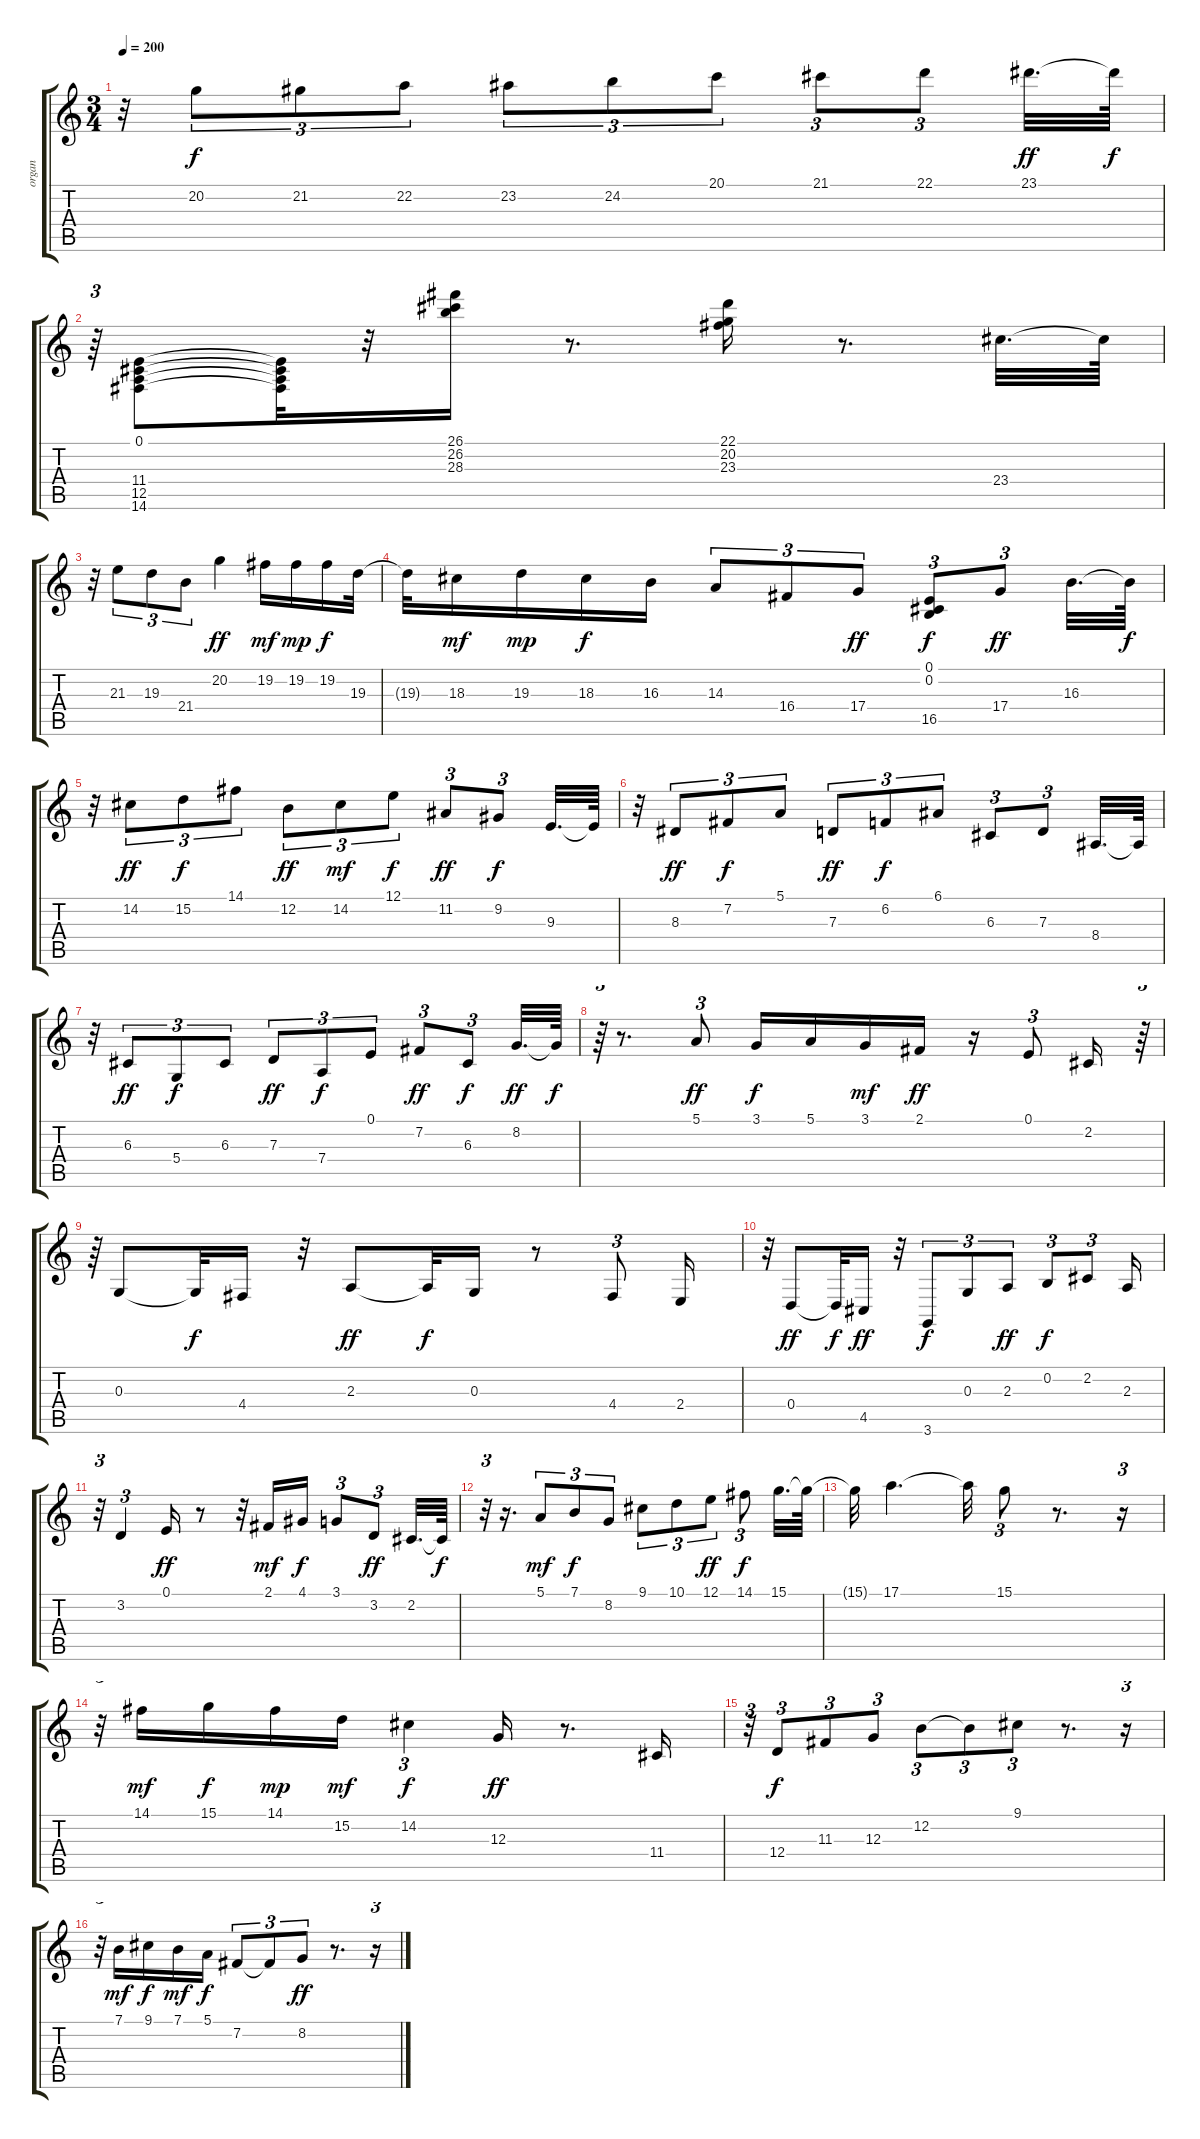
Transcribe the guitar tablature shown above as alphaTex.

\track ("organ" "organ") {instrument rockorgan}
\staff {score tabs}
\tuning (E4 B3 G3 D3 A2 E2) {hide}
\ts (3 4)
\tempo 200
\clef g2
\ks c
r.32{dy f} 20.2.8{tu (3 2)} 21.2.8{tu (3 2)} 22.2.8{tu (3 2)} 23.2.8{tu (3 2)} 24.2.8{tu (3 2)} 20.1.8{tu (3 2)} 21.1.8{tu (3 2)} 22.1.8{tu (3 2)} 23.1.32{d dy ff} 23.1{t}.64{dy f} |
r.64{tu (3 2)} (0.1 11.4 12.5 14.6).8 (0.1{t} 11.4{t} 12.5{t} 14.6{t}).32 r.32 (26.1 26.2 28.3).16 r.8{d} (22.1 20.2 23.3).16 r.8{d} 23.4.32{d} 23.4{t}.64 |
r.32 21.3.8{tu (3 2)} 19.3.8{tu (3 2)} 21.4.8{tu (3 2)} 20.2.4{dy ff} 19.2.16{dy mf} 19.2.16{dy mp} 19.2.16{dy f} 19.3.32 |
19.3{t}.32 18.3.16{dy mf} 19.3.16{dy mp} 18.3.16{dy f} 16.3.16 14.3.8{tu (3 2)} 16.4.8{tu (3 2)} 17.4.8{tu (3 2) dy ff} (0.1 0.2 16.5).8{tu (3 2) dy f} 17.4.8{tu (3 2) dy ff} 16.3.32{d} 16.3{t}.64{dy f} |
r.32 14.2.8{tu (3 2) dy ff} 15.2.8{tu (3 2) dy f} 14.1.8{tu (3 2)} 12.2.8{tu (3 2) dy ff} 14.2.8{tu (3 2) dy mf} 12.1.8{tu (3 2) dy f} 11.2.8{tu (3 2) dy ff} 9.2.8{tu (3 2) dy f} 9.3.32{d} 9.3{t}.64 |
r.32 8.3.8{tu (3 2) dy ff} 7.2.8{tu (3 2) dy f} 5.1.8{tu (3 2)} 7.3.8{tu (3 2) dy ff} 6.2.8{tu (3 2) dy f} 6.1.8{tu (3 2)} 6.3.8{tu (3 2)} 7.3.8{tu (3 2)} 8.4.32{d} 8.4{t}.64 |
r.32 6.3.8{tu (3 2) dy ff} 5.4.8{tu (3 2) dy f} 6.3.8{tu (3 2)} 7.3.8{tu (3 2) dy ff} 7.4.8{tu (3 2) dy f} 0.1.8{tu (3 2)} 7.2.8{tu (3 2) dy ff} 6.3.8{tu (3 2) dy f} 8.2.32{d dy ff} 8.2{t}.64{dy f} |
r.64{tu (3 2)} r.8{d} 5.1.8{tu (3 2) dy ff} 3.1.16{dy f} 5.1.16 3.1.16{dy mf} 2.1.16{dy ff} r.16 0.1.8{tu (3 2)} 2.2.16 r.64{tu (3 2)} |
r.64{tu (3 2)} 0.3.8 0.3{t}.32{dy f} 4.4.16 r.32 2.3.8{dy ff} 2.3{t}.32{dy f} 0.3.16 r.8 4.4.8{tu (3 2)} 2.4.16 |
r.32{tu (3 2)} 0.4.8{dy ff} 0.4{t}.32{dy f} 4.5.16{dy ff} r.32 3.6.8{tu (3 2) dy f} 0.3.8{tu (3 2)} 2.3.8{tu (3 2) dy ff} 0.2.8{tu (3 2) dy f} 2.2.8{tu (3 2)} 2.3.16 |
r.32{tu (3 2)} 3.2.4{tu (3 2)} 0.1.16{dy ff} r.8 r.32 2.1.16{dy mf} 4.1.16{dy f} 3.1.8{tu (3 2)} 3.2.8{tu (3 2) dy ff} 2.2.32{d} 2.2{t}.64{dy f} |
r.32{tu (3 2)} r.16{d} 5.1.8{tu (3 2) dy mf} 7.1.8{tu (3 2) dy f} 8.2.8{tu (3 2)} 9.1.8{tu (3 2)} 10.1.8{tu (3 2)} 12.1.8{tu (3 2) dy ff} 14.1.8{tu (3 2) dy f} 15.1.32{d} 15.1{t}.64 |
15.1{t}.32 17.1.4{d} 17.1{t}.32 15.1.8{tu (3 2)} r.8{d} r.16{tu (3 2)} |
r.32{tu (3 2)} 14.1.16{dy mf} 15.1.16{dy f} 14.1.16{dy mp} 15.2.16{dy mf} 14.2.4{tu (3 2) dy f} 12.3.16{dy ff} r.8{d} 11.4.16 |
r.32{tu (3 2)} 12.4.8{tu (3 2) dy f} 11.3.8{tu (3 2)} 12.3.8{tu (3 2)} 12.2.8{tu (3 2)} 12.2{t}.8{tu (3 2)} 9.1.8{tu (3 2)} r.8{d} r.16{tu (3 2)} |
r.32{tu (3 2)} 7.1.16{dy mf} 9.1.16{dy f} 7.1.16{dy mf} 5.1.16{dy f} 7.2.8{tu (3 2)} 7.2{t}.8{tu (3 2)} 8.2.8{tu (3 2) dy ff} r.8{d} r.16{tu (3 2)}
